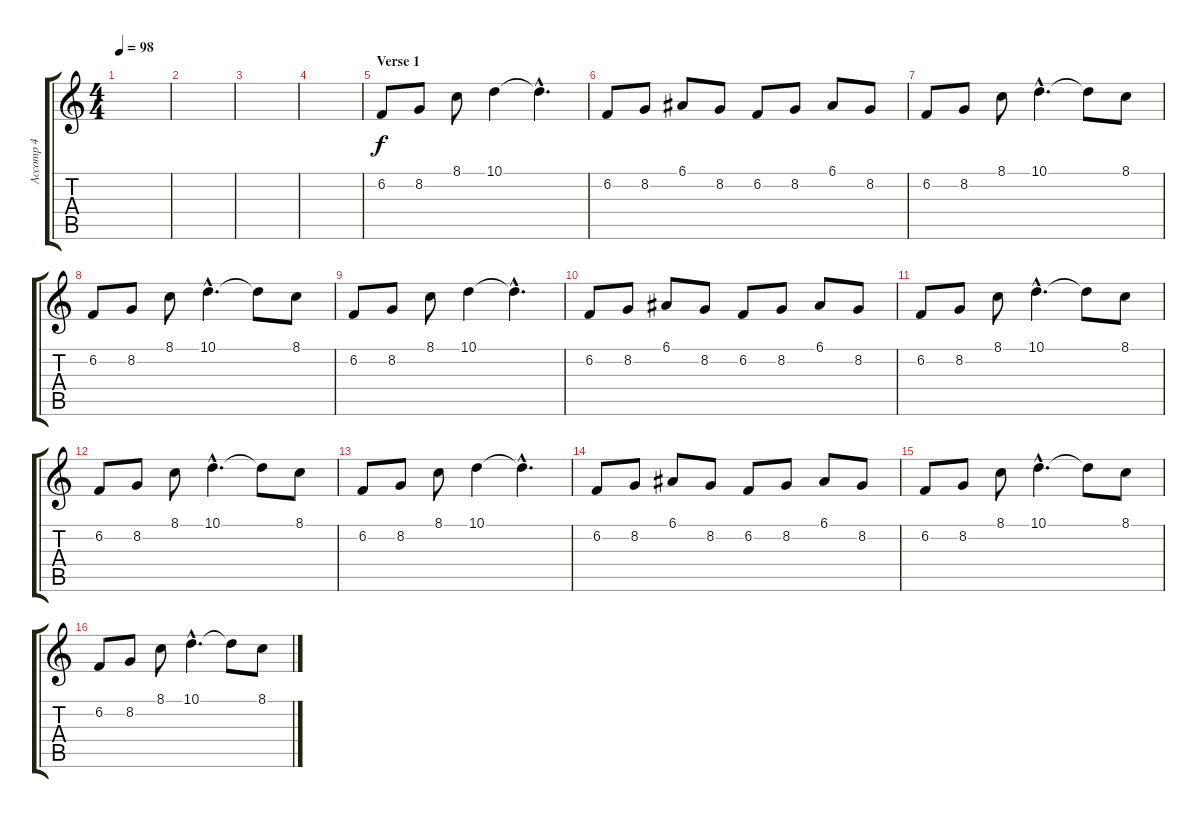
\track ("Accomp 4" "Accomp 4") {instrument panflute}
\staff {score tabs}
\tuning (E4 B3 G3 D3 A2 E2) {hide}
\ts (4 4)
\tempo 98
\clef g2
\ks c
|
|
|
|
\section ("" "Verse 1")
6.2.8 8.2.8 8.1.8 10.1.4 10.1{hac t}.4{d} |
6.2.8 8.2.8 6.1.8 8.2.8 6.2.8 8.2.8 6.1.8 8.2.8 |
6.2.8 8.2.8 8.1.8 10.1{hac}.4{d} 10.1{t}.8 8.1.8 |
6.2.8 8.2.8 8.1.8 10.1{hac}.4{d} 10.1{t}.8 8.1.8 |
6.2.8 8.2.8 8.1.8 10.1.4 10.1{hac t}.4{d} |
6.2.8 8.2.8 6.1.8 8.2.8 6.2.8 8.2.8 6.1.8 8.2.8 |
6.2.8 8.2.8 8.1.8 10.1{hac}.4{d} 10.1{t}.8 8.1.8 |
6.2.8 8.2.8 8.1.8 10.1{hac}.4{d} 10.1{t}.8 8.1.8 |
6.2.8 8.2.8 8.1.8 10.1.4 10.1{hac t}.4{d} |
6.2.8 8.2.8 6.1.8 8.2.8 6.2.8 8.2.8 6.1.8 8.2.8 |
6.2.8 8.2.8 8.1.8 10.1{hac}.4{d} 10.1{t}.8 8.1.8 |
6.2.8 8.2.8 8.1.8 10.1{hac}.4{d} 10.1{t}.8 8.1.8
